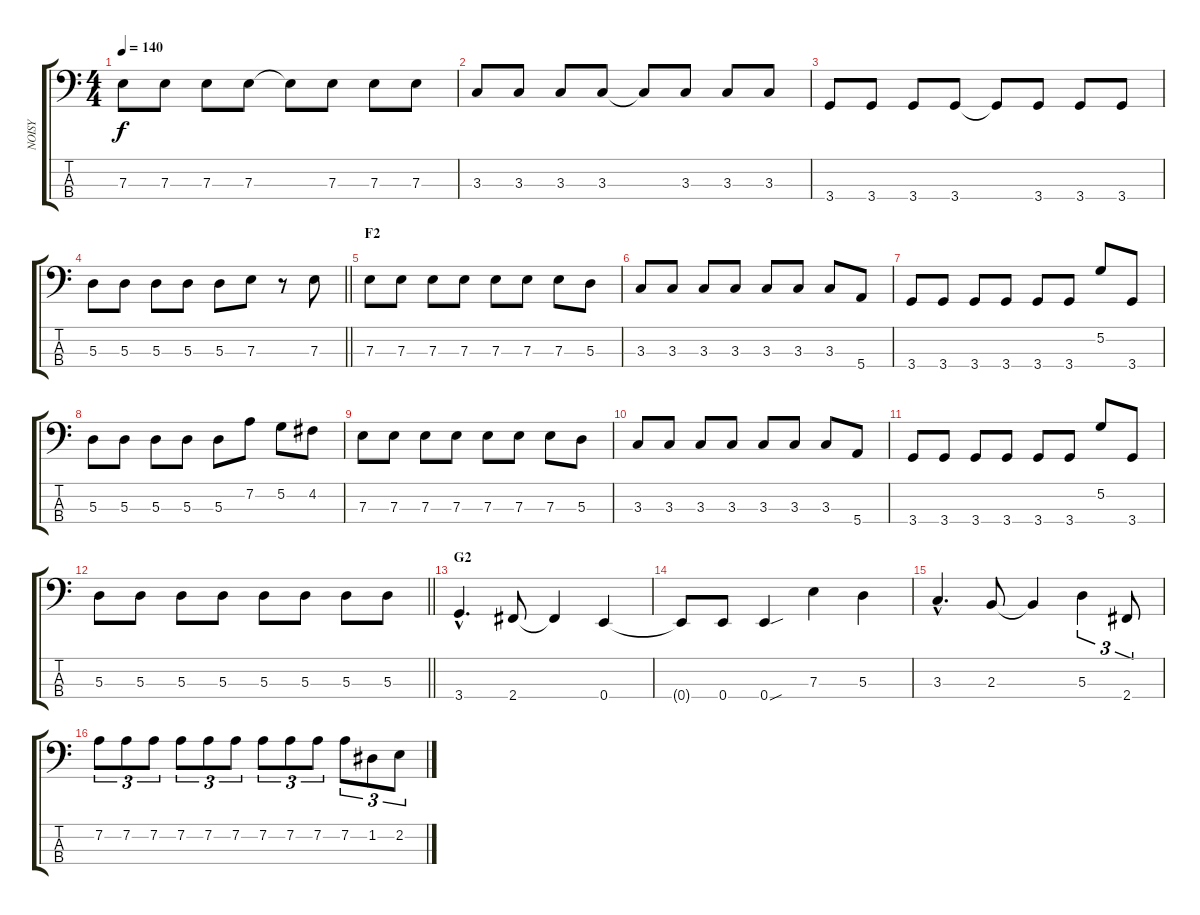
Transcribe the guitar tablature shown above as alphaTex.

\track ("NOISY" "NOISY") {instrument electricbasspick}
\staff {score tabs}
\tuning (G2 D2 A1 E1) {hide}
\ts (4 4)
\tempo 140
\clef f4
\ks c
7.3.8{dy f} 7.3.8 7.3.8 7.3.8 7.3{t}.8 7.3.8 7.3.8 7.3.8 |
3.3.8 3.3.8 3.3.8 3.3.8 3.3{t}.8 3.3.8 3.3.8 3.3.8 |
3.4.8 3.4.8 3.4.8 3.4.8 3.4{t}.8 3.4.8 3.4.8 3.4.8 |
\barLineRight lightlight
5.3.8 5.3.8 5.3.8 5.3.8 5.3.8 7.3.8 r.8 7.3.8 |
\section ("" "F2")
7.3.8 7.3.8 7.3.8 7.3.8 7.3.8 7.3.8 7.3.8 5.3.8 |
3.3.8 3.3.8 3.3.8 3.3.8 3.3.8 3.3.8 3.3.8 5.4.8 |
3.4.8 3.4.8 3.4.8 3.4.8 3.4.8 3.4.8 5.2.8 3.4.8 |
5.3.8 5.3.8 5.3.8 5.3.8 5.3.8 7.2.8 5.2.8 4.2.8 |
7.3.8 7.3.8 7.3.8 7.3.8 7.3.8 7.3.8 7.3.8 5.3.8 |
3.3.8 3.3.8 3.3.8 3.3.8 3.3.8 3.3.8 3.3.8 5.4.8 |
3.4.8 3.4.8 3.4.8 3.4.8 3.4.8 3.4.8 5.2.8 3.4.8 |
\barLineRight lightlight
5.3.8 5.3.8 5.3.8 5.3.8 5.3.8 5.3.8 5.3.8 5.3.8 |
\section ("" "G2")
3.4{hac}.4{d} 2.4.8 2.4{t}.4 0.4.4 |
0.4{t}.8 0.4.8 0.4{sou}.4 7.3.4 5.3.4 |
3.3{hac}.4{d} 2.3.8 2.3{t}.4 5.3.4{tu (3 2)} 2.4.8{tu (3 2)} |
7.2.8{tu (3 2)} 7.2.8{tu (3 2)} 7.2.8{tu (3 2)} 7.2.8{tu (3 2)} 7.2.8{tu (3 2)} 7.2.8{tu (3 2)} 7.2.8{tu (3 2)} 7.2.8{tu (3 2)} 7.2.8{tu (3 2)} 7.2.8{tu (3 2)} 1.2.8{tu (3 2)} 2.2.8{tu (3 2)}
